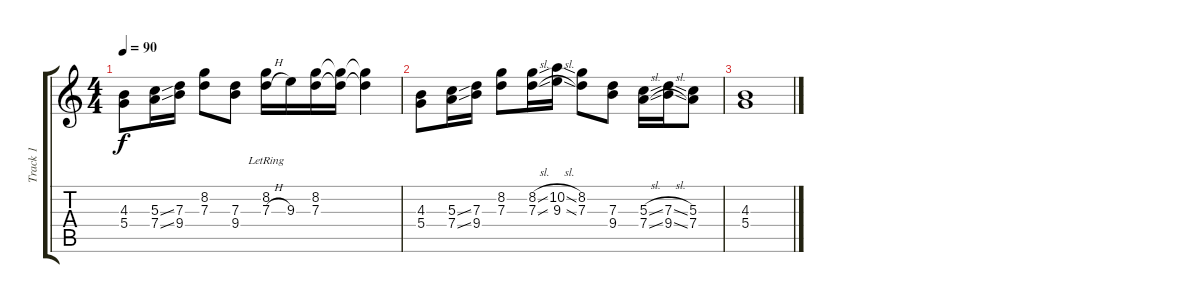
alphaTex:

\track ("Track 1" "Track 1") {instrument acousticguitarnylon}
\staff {score tabs}
\tuning (E4 B3 G3 D3 A2 E2) {hide}
\ts (4 4)
\tempo 90
\clef g2
\ks c
(4.3 5.4).8{dy f instrument acousticguitarnylon} (5.3{ss} 7.4{ss}).16 (7.3 9.4).16 (8.2 7.3).8 (7.3 9.4).8 (8.2{lr} 7.3{h}).16 9.3.16 (8.2 7.3).16 (8.2{t} 7.3{t}).16 (8.2{t} 7.3{t}).4 |
(4.3 5.4).8 (5.3{ss} 7.4{ss}).16 (7.3 9.4).16 (8.2 7.3).8 (8.2{sl} 7.3{sl}).16 (10.2{sl} 9.3{sl}).16 (8.2 7.3).8 (7.3 9.4).8 (5.3{sl} 7.4{sl}).16 (7.3{sl} 9.4{sl}).16 (5.3 7.4).8 |
(4.3 5.4).1
